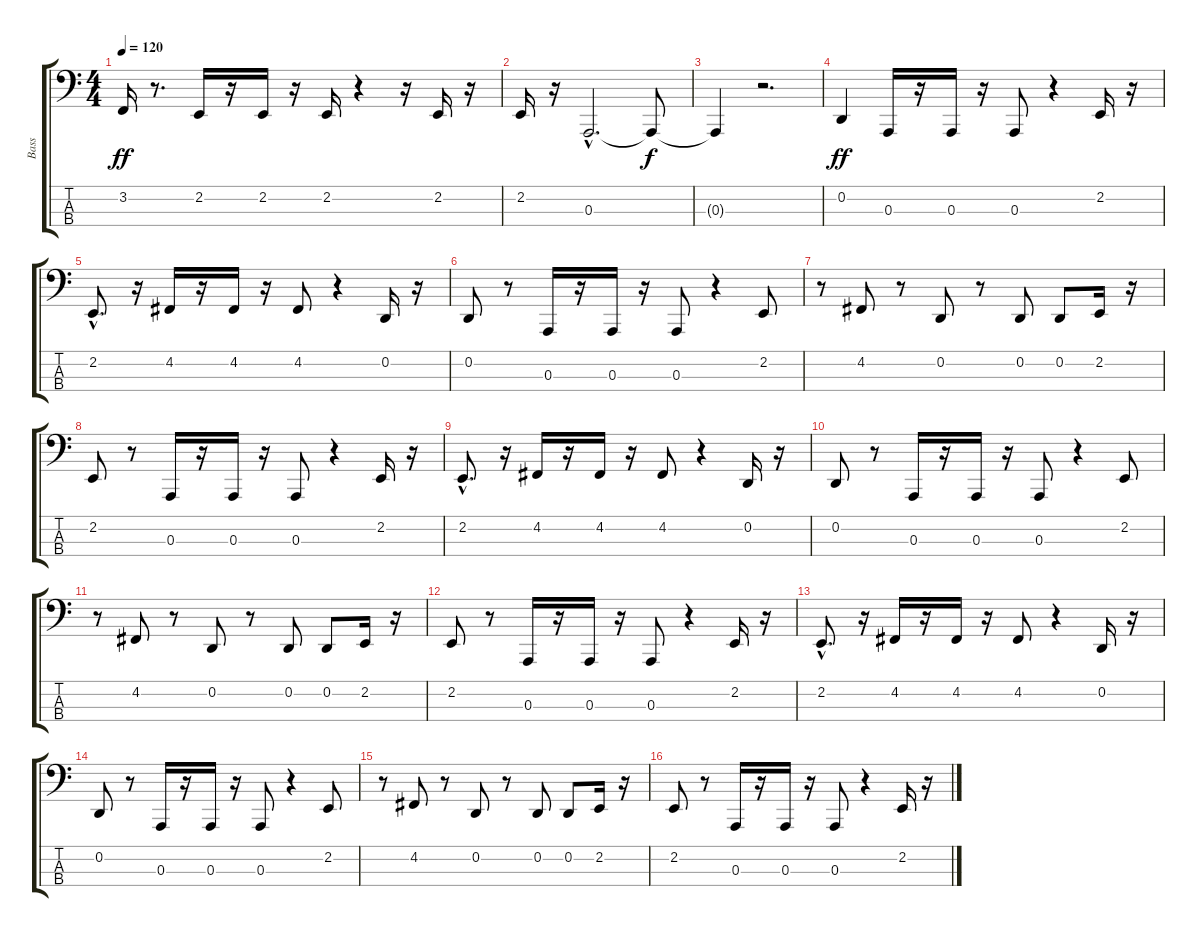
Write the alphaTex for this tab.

\track ("Bass" "Bass") {instrument harpsichord}
\staff {score tabs}
\tuning (G2 D2 A1 E1) {hide}
\ts (4 4)
\tempo 120
\clef f4
\ks c
3.2.16{dy ff} r.8{d} 2.2.16 r.16 2.2.16 r.16 2.2.16 r.4 r.16 2.2.16 r.16 |
2.2.16 r.16 0.3{hac}.2{d} 0.3{t}.8{dy f} |
0.3{t}.4 r.2{d} |
0.2.4{dy ff} 0.3.16 r.16 0.3.16 r.16 0.3.8 r.4 2.2.16 r.16 |
2.2{hac}.8{d} r.16 4.2.16 r.16 4.2.16 r.16 4.2.8 r.4 0.2.16 r.16 |
0.2.8 r.8 0.3.16 r.16 0.3.16 r.16 0.3.8 r.4 2.2.8 |
r.8 4.2.8 r.8 0.2.8 r.8 0.2.8 0.2.8 2.2.16 r.16 |
2.2.8 r.8 0.3.16 r.16 0.3.16 r.16 0.3.8 r.4 2.2.16 r.16 |
2.2{hac}.8{d} r.16 4.2.16 r.16 4.2.16 r.16 4.2.8 r.4 0.2.16 r.16 |
0.2.8 r.8 0.3.16 r.16 0.3.16 r.16 0.3.8 r.4 2.2.8 |
r.8 4.2.8 r.8 0.2.8 r.8 0.2.8 0.2.8 2.2.16 r.16 |
2.2.8 r.8 0.3.16 r.16 0.3.16 r.16 0.3.8 r.4 2.2.16 r.16 |
2.2{hac}.8{d} r.16 4.2.16 r.16 4.2.16 r.16 4.2.8 r.4 0.2.16 r.16 |
0.2.8 r.8 0.3.16 r.16 0.3.16 r.16 0.3.8 r.4 2.2.8 |
r.8 4.2.8 r.8 0.2.8 r.8 0.2.8 0.2.8 2.2.16 r.16 |
2.2.8 r.8 0.3.16 r.16 0.3.16 r.16 0.3.8 r.4 2.2.16 r.16
